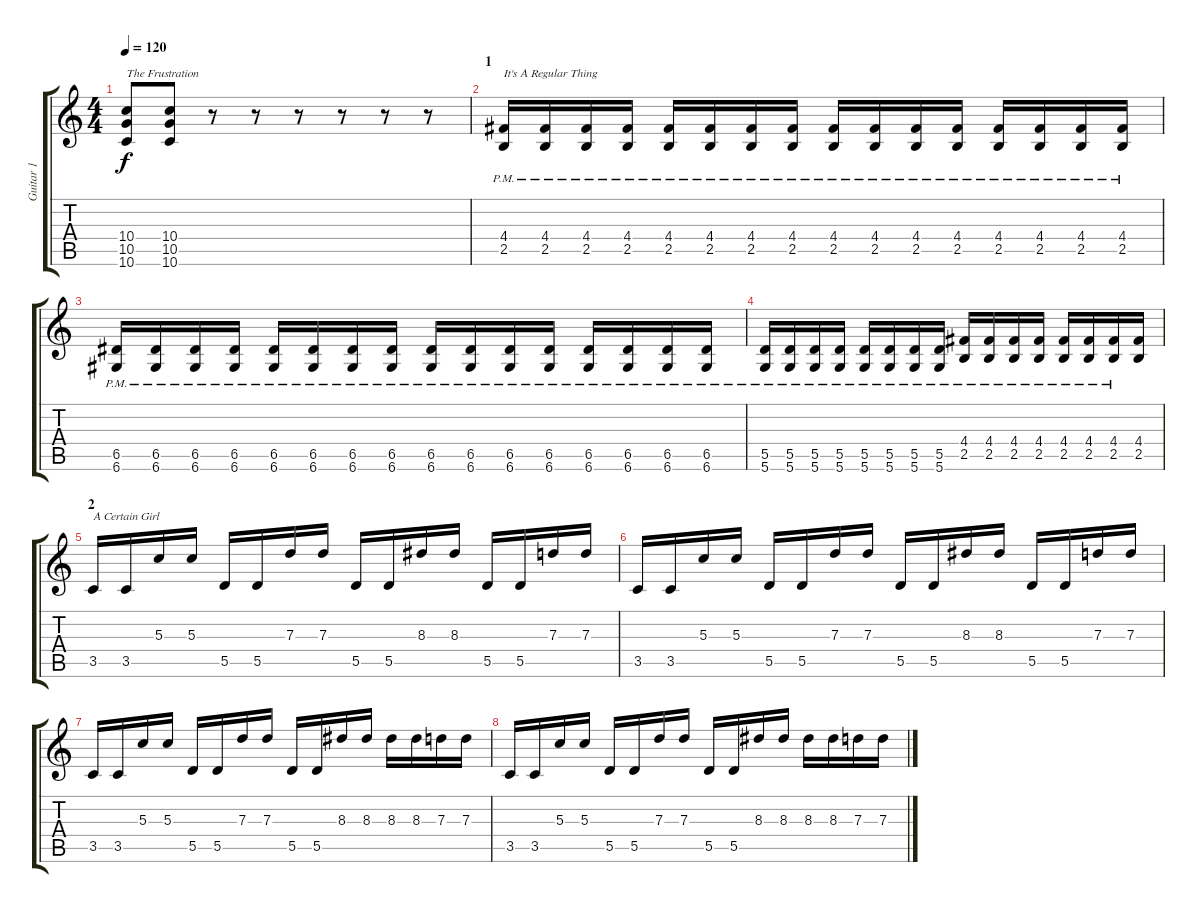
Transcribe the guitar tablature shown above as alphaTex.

\track ("Guitar 1" "Guitar 1") {instrument overdrivenguitar}
\staff {score tabs}
\tuning (E4 B3 G3 D3 A2 D2) {hide}
\ts (4 4)
\tempo 120
\clef g2
\ks c
(10.4 10.5 10.6).8{txt "The Frustration" dy f} (10.4 10.5 10.6).8 r.8 r.8 r.8 r.8 r.8 r.8 |
\section ("" "1")
(4.4{pm} 2.5).16{txt "It's A Regular Thing"} (4.4{pm} 2.5).16 (4.4{pm} 2.5).16 (4.4{pm} 2.5).16 (4.4{pm} 2.5).16 (4.4{pm} 2.5).16 (4.4{pm} 2.5).16 (4.4{pm} 2.5).16 (4.4{pm} 2.5).16 (4.4{pm} 2.5).16 (4.4{pm} 2.5).16 (4.4{pm} 2.5).16 (4.4{pm} 2.5).16 (4.4{pm} 2.5).16 (4.4{pm} 2.5).16 (4.4{pm} 2.5).16 |
(6.5{pm} 6.6).16 (6.5{pm} 6.6).16 (6.5{pm} 6.6).16 (6.5{pm} 6.6).16 (6.5{pm} 6.6).16 (6.5{pm} 6.6).16 (6.5{pm} 6.6).16 (6.5{pm} 6.6).16 (6.5{pm} 6.6).16 (6.5{pm} 6.6).16 (6.5{pm} 6.6).16 (6.5{pm} 6.6).16 (6.5{pm} 6.6).16 (6.5{pm} 6.6).16 (6.5{pm} 6.6).16 (6.5{pm} 6.6).16 |
(5.5{pm} 5.6).16 (5.5{pm} 5.6).16 (5.5{pm} 5.6).16 (5.5{pm} 5.6).16 (5.5{pm} 5.6).16 (5.5{pm} 5.6).16 (5.5{pm} 5.6).16 (5.5{pm} 5.6).16 (4.4 2.5{pm}).16 (4.4 2.5{pm}).16 (4.4 2.5{pm}).16 (4.4 2.5{pm}).16 (4.4 2.5{pm}).16 (4.4 2.5{pm}).16 (4.4 2.5{pm}).16 (4.4 2.5).16 |
\section ("" "2")
3.5.16{txt "A Certain Girl"} 3.5.16 5.3.16 5.3.16 5.5.16 5.5.16 7.3.16 7.3.16 5.5.16 5.5.16 8.3.16 8.3.16 5.5.16 5.5.16 7.3.16 7.3.16 |
3.5.16 3.5.16 5.3.16 5.3.16 5.5.16 5.5.16 7.3.16 7.3.16 5.5.16 5.5.16 8.3.16 8.3.16 5.5.16 5.5.16 7.3.16 7.3.16 |
3.5.16 3.5.16 5.3.16 5.3.16 5.5.16 5.5.16 7.3.16 7.3.16 5.5.16 5.5.16 8.3.16 8.3.16 8.3.16 8.3.16 7.3.16 7.3.16 |
3.5.16 3.5.16 5.3.16 5.3.16 5.5.16 5.5.16 7.3.16 7.3.16 5.5.16 5.5.16 8.3.16 8.3.16 8.3.16 8.3.16 7.3.16 7.3.16
